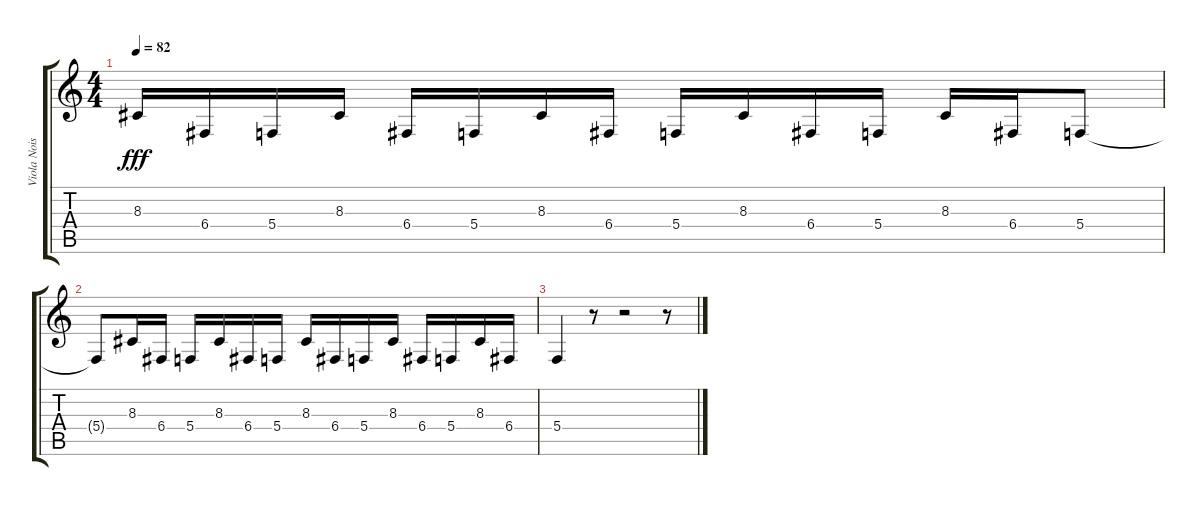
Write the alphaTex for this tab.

\track ("Viola Noise1" "Viola Nois") {instrument pad1newage}
\staff {score tabs}
\tuning (D4 A3 F3 C3 G2 C2) {hide}
\ts (4 4)
\tempo 82
\clef g2
\ks c
8.3.16{dy fff} 6.4.16 5.4.16 8.3.16 6.4.16 5.4.16 8.3.16 6.4.16 5.4.16 8.3.16 6.4.16 5.4.16 8.3.16 6.4.16 5.4.8 |
5.4{t}.8 8.3.16 6.4.16 5.4.16 8.3.16 6.4.16 5.4.16 8.3.16 6.4.16 5.4.16 8.3.16 6.4.16 5.4.16 8.3.16 6.4.16 |
5.4.4 r.8 r.2 r.8
